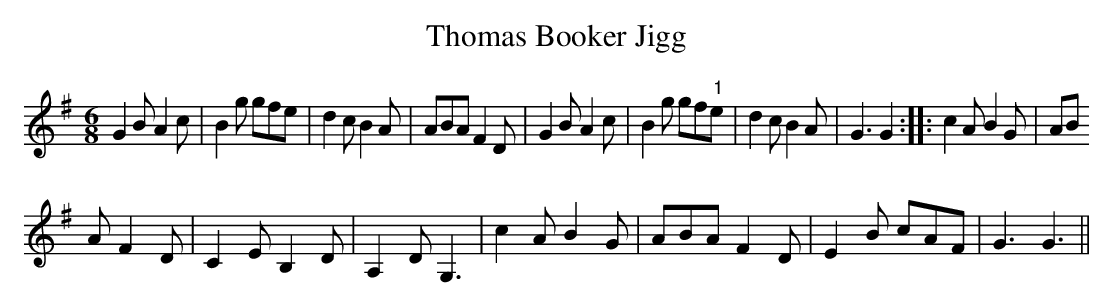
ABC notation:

X:1
T:Thomas Booker Jigg
M:6/8
L:1/8
K:G major
G2BA2c|B2g gfe|d2cB2A|ABA F2D|G2BA2c|B2g gf"1"e|d2cB2A|G3G2:||:c2AB2G|AB
A F2D|C2EB,2D|A,2DG,3|c2AB2G|ABA F2D|E2B cAF|G3G3||
